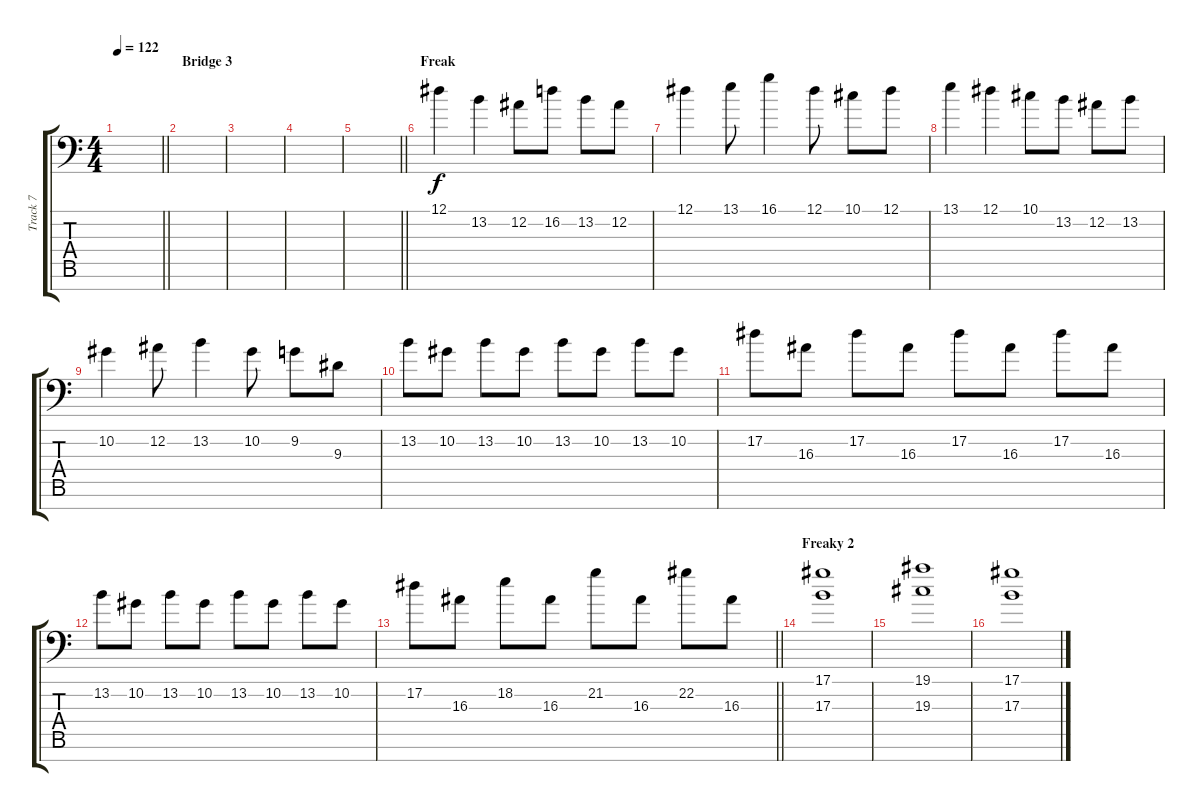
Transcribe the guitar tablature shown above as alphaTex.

\track ("Track 7" "Track 7") {instrument fx7echoes}
\staff {score tabs}
\tuning (Eb4 Bb3 Gb3 Db3 Ab2 Eb2 Ab1) {hide}
\ts (4 4)
\tempo 122
\clef f4
\barLineRight lightlight
\ks c
|
\section ("" "Bridge 3")
|
|
|
\barLineRight lightlight
|
\section ("" "Freak ")
12.1.4 13.2.4 12.2.8 16.2.8 13.2.8 12.2.8 |
12.1.4 13.1.8 16.1.4 12.1.8 10.1.8 12.1.8 |
13.1.4 12.1.4 10.1.8 13.2.8 12.2.8 13.2.8 |
10.2.4 12.2.8 13.2.4 10.2.8 9.2.8 9.3.8 |
13.2.8 10.2.8 13.2.8 10.2.8 13.2.8 10.2.8 13.2.8 10.2.8 |
17.2.8 16.3.8 17.2.8 16.3.8 17.2.8 16.3.8 17.2.8 16.3.8 |
13.2.8 10.2.8 13.2.8 10.2.8 13.2.8 10.2.8 13.2.8 10.2.8 |
\barLineRight lightlight
17.2.8 16.3.8 18.2.8 16.3.8 21.2.8 16.3.8 22.2.8 16.3.8 |
\section ("" "Freaky 2")
(17.1 17.3).1 |
(19.1 19.3).1 |
(17.1 17.3).1
